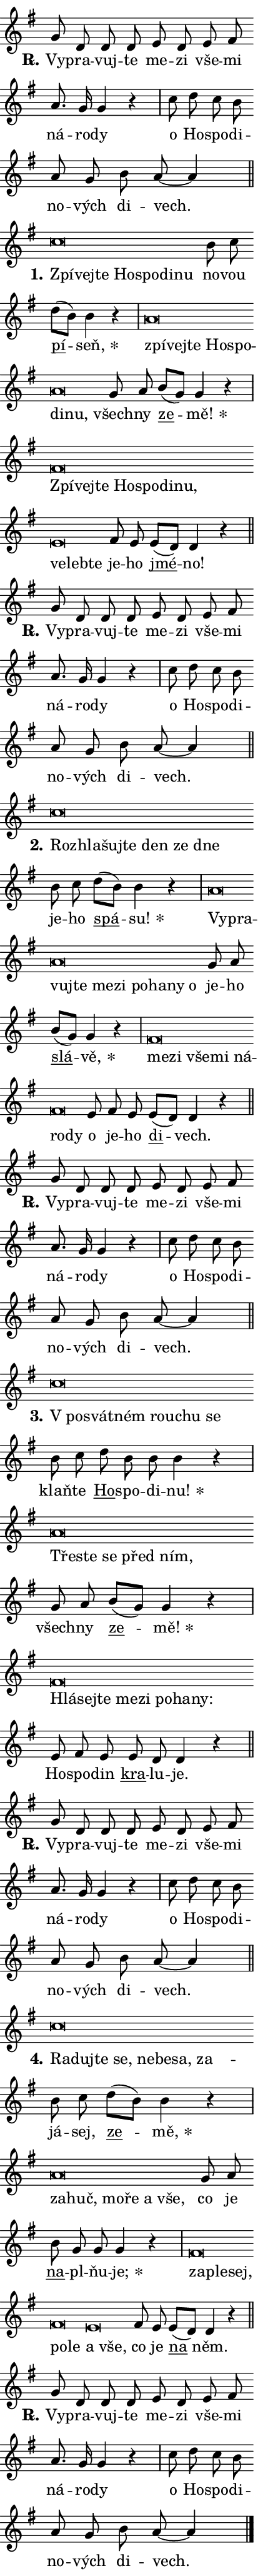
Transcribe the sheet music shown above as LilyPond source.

\version "2.24.0"
\header { tagline = "" }
\paper {
  indent = 0\cm
  top-margin = 0\cm
  right-margin = 0.13\cm % to fit lyric hyphens
  bottom-margin = 0\cm
  left-margin = 0\cm
  paper-width = 7\cm
  page-breaking = #ly:one-page-breaking
  system-system-spacing.basic-distance = #11
  score-system-spacing.basic-distance = #11
  ragged-last = ##f
}


%% Author: Thomas Morley
%% https://lists.gnu.org/archive/html/lilypond-user/2020-05/msg00002.html
#(define (line-position grob)
"Returns position of @var[grob} in current system:
   @code{'start}, if at first time-step
   @code{'end}, if at last time-step
   @code{'middle} otherwise
"
  (let* ((col (ly:item-get-column grob))
         (ln (ly:grob-object col 'left-neighbor))
         (rn (ly:grob-object col 'right-neighbor))
         (col-to-check-left (if (ly:grob? ln) ln col))
         (col-to-check-right (if (ly:grob? rn) rn col))
         (break-dir-left
           (and
             (ly:grob-property col-to-check-left 'non-musical #f)
             (ly:item-break-dir col-to-check-left)))
         (break-dir-right
           (and
             (ly:grob-property col-to-check-right 'non-musical #f)
             (ly:item-break-dir col-to-check-right))))
        (cond ((eqv? 1 break-dir-left) 'start)
              ((eqv? -1 break-dir-right) 'end)
              (else 'middle))))

#(define (tranparent-at-line-position vctor)
  (lambda (grob)
  "Relying on @code{line-position} select the relevant enry from @var{vctor}.
Used to determine transparency,"
    (case (line-position grob)
      ((end) (not (vector-ref vctor 0)))
      ((middle) (not (vector-ref vctor 1)))
      ((start) (not (vector-ref vctor 2))))))

noteHeadBreakVisibility =
#(define-music-function (break-visibility)(vector?)
"Makes @code{NoteHead}s transparent relying on @var{break-visibility}"
#{
  \override NoteHead.transparent =
    #(tranparent-at-line-position break-visibility)
#})

#(define delete-ledgers-for-transparent-note-heads
  (lambda (grob)
    "Reads whether a @code{NoteHead} is transparent.
If so this @code{NoteHead} is removed from @code{'note-heads} from
@var{grob}, which is supposed to be @code{LedgerLineSpanner}.
As a result ledgers are not printed for this @code{NoteHead}"
    (let* ((nhds-array (ly:grob-object grob 'note-heads))
           (nhds-list
             (if (ly:grob-array? nhds-array)
                 (ly:grob-array->list nhds-array)
                 '()))
           ;; Relies on the transparent-property being done before
           ;; Staff.LedgerLineSpanner.after-line-breaking is executed.
           ;; This is fragile ...
           (to-keep
             (remove
               (lambda (nhd)
                 (ly:grob-property nhd 'transparent #f))
               nhds-list)))
      ;; TODO find a better method to iterate over grob-arrays, similiar
      ;; to filter/remove etc for lists
      ;; For now rebuilt from scratch
      (set! (ly:grob-object grob 'note-heads)  '())
      (for-each
        (lambda (nhd)
          (ly:pointer-group-interface::add-grob grob 'note-heads nhd))
        to-keep))))

squashNotes = {
  \override NoteHead.X-extent = #'(-0.2 . 0.2)
  \override NoteHead.Y-extent = #'(-0.75 . 0)
  \override NoteHead.stencil =
    #(lambda (grob)
       (let ((pos (ly:grob-property grob 'staff-position)))
         (begin
           (if (< pos -7) (display "ERROR: Lower brevis then expected\n") (display ""))
           (if (<= pos -6) ly:text-interface::print ly:note-head::print))))
}
unSquashNotes = {
  \revert NoteHead.X-extent
  \revert NoteHead.Y-extent
  \revert NoteHead.stencil
}

hideNotes = \noteHeadBreakVisibility #begin-of-line-visible
unHideNotes = \noteHeadBreakVisibility #all-visible

% work-around for resetting accidentals
% https://lilypond.org/doc/v2.23/Documentation/notation/displaying-rhythms#unmetered-music
cadenzaMeasure = {
  \cadenzaOff
  \partial 1024 s1024
  \cadenzaOn
}

#(define-markup-command (accent layout props text) (markup?)
  "Underline accented syllable"
  (interpret-markup layout props
    #{\markup \override #'(offset . 4.3) \underline { #text }#}))

responsum = \markup \concat {
  "R" \hspace #-1.05 \path #0.1 #'((moveto 0 0.07) (lineto 0.9 0.8)) \hspace #0.05 "."
}

spaceSize = #0.6828661417322834 % exact space size for TeX Gyre Schola

\layout {
  \context {
    \Staff
    \remove "Time_signature_engraver"
    \override LedgerLineSpanner.after-line-breaking = #delete-ledgers-for-transparent-note-heads
  }
  \context {
    \Lyrics {
      \override LyricSpace.minimum-distance = \spaceSize
      \override LyricText.font-name = #"TeX Gyre Schola"
      \override LyricText.font-size = 1
      \override StanzaNumber.font-name = #"TeX Gyre Schola Bold"
      \override StanzaNumber.font-size = 1
    }
  }
  \context {
    \Score 
    \override NoteHead.text =
      #(lambda (grob) 
        (let ((pos (ly:grob-property grob 'staff-position)))
          #{\markup {
            \combine
              \halign #-0.55 \raise #(if (= pos -6) 0 0.5) \override #'(thickness . 2) \draw-line #'(3.2 . 0)
              \musicglyph "noteheads.sM1"
          }#}))
  }
}

% magnetic-lyrics.ily
%
%   written by
%     Jean Abou Samra <jean@abou-samra.fr>
%     Werner Lemberg <wl@gnu.org>
%
%   adapted by
%     Jiri Hon <jiri.hon@gmail.com>
%
% Version 2022-Apr-15

% https://www.mail-archive.com/lilypond-user@gnu.org/msg149350.html

#(define (Left_hyphen_pointer_engraver context)
   "Collect syllable-hyphen-syllable occurrences in lyrics and store
them in properties.  This engraver only looks to the left.  For
example, if the lyrics input is @code{foo -- bar}, it does the
following.

@itemize @bullet
@item
Set the @code{text} property of the @code{LyricHyphen} grob between
@q{foo} and @q{bar} to @code{foo}.

@item
Set the @code{left-hyphen} property of the @code{LyricText} grob with
text @q{foo} to the @code{LyricHyphen} grob between @q{foo} and
@q{bar}.
@end itemize

Use this auxiliary engraver in combination with the
@code{lyric-@/text::@/apply-@/magnetic-@/offset!} hook."
   (let ((hyphen #f)
         (text #f))
     (make-engraver
      (acknowledgers
       ((lyric-syllable-interface engraver grob source-engraver)
        (set! text grob)))
      (end-acknowledgers
       ((lyric-hyphen-interface engraver grob source-engraver)
        ;(when (not (grob::has-interface grob 'lyric-space-interface))
          (set! hyphen grob)));)
      ((stop-translation-timestep engraver)
       (when (and text hyphen)
         (ly:grob-set-object! text 'left-hyphen hyphen))
       (set! text #f)
       (set! hyphen #f)))))

#(define (lyric-text::apply-magnetic-offset! grob)
   "If the space between two syllables is less than the value in
property @code{LyricText@/.details@/.squash-threshold}, move the right
syllable to the left so that it gets concatenated with the left
syllable.

Use this function as a hook for
@code{LyricText@/.after-@/line-@/breaking} if the
@code{Left_@/hyphen_@/pointer_@/engraver} is active."
   (let ((hyphen (ly:grob-object grob 'left-hyphen #f)))
     (when hyphen
       (let ((left-text (ly:spanner-bound hyphen LEFT)))
         (when (grob::has-interface left-text 'lyric-syllable-interface)
           (let* ((common (ly:grob-common-refpoint grob left-text X))
                  (this-x-ext (ly:grob-extent grob common X))
                  (left-x-ext
                   (begin
                     ;; Trigger magnetism for left-text.
                     (ly:grob-property left-text 'after-line-breaking)
                     (ly:grob-extent left-text common X)))
                  ;; `delta` is the gap width between two syllables.
                  (delta (- (interval-start this-x-ext)
                            (interval-end left-x-ext)))
                  (details (ly:grob-property grob 'details))
                  (threshold (assoc-get 'squash-threshold details 0.2)))
             (when (< delta threshold)
               (let* (;; We have to manipulate the input text so that
                      ;; ligatures crossing syllable boundaries are not
                      ;; disabled.  For languages based on the Latin
                      ;; script this is essentially a beautification.
                      ;; However, for non-Western scripts it can be a
                      ;; necessity.
                      (lt (ly:grob-property left-text 'text))
                      (rt (ly:grob-property grob 'text))
                      (is-space (grob::has-interface hyphen 'lyric-space-interface))
                      (space (if is-space " " ""))
                      (extra-delta (if is-space spaceSize 0))
                      ;; Append new syllable.
                      (ltrt-space (if (and (string? lt) (string? rt))
                                (string-append lt space rt)
                                (make-concat-markup (list lt space rt))))
                      ;; Right-align `ltrt` to the right side.
                      (ltrt-space-markup (grob-interpret-markup
                               grob
                               (make-translate-markup
                                (cons (interval-length this-x-ext) 0)
                                (make-right-align-markup ltrt-space)))))
                 (begin
                   ;; Don't print `left-text`.
                   (ly:grob-set-property! left-text 'stencil #f)
                   ;; Set text and stencil (which holds all collected
                   ;; syllables so far) and shift it to the left.
                   (ly:grob-set-property! grob 'text ltrt-space)
                   (ly:grob-set-property! grob 'stencil ltrt-space-markup)
                   (ly:grob-translate-axis! grob (- (- delta extra-delta)) X))))))))))


#(define (lyric-hyphen::displace-bounds-first grob)
   ;; Make very sure this callback isn't triggered too early.
   (let ((left (ly:spanner-bound grob LEFT))
         (right (ly:spanner-bound grob RIGHT)))
     (ly:grob-property left 'after-line-breaking)
     (ly:grob-property right 'after-line-breaking)
     (ly:lyric-hyphen::print grob)))

squashThreshold = #0.4

\layout {
  \context {
    \Lyrics
    \consists #Left_hyphen_pointer_engraver
    \override LyricText.after-line-breaking =
      #lyric-text::apply-magnetic-offset!
    \override LyricHyphen.stencil = #lyric-hyphen::displace-bounds-first
    \override LyricText.details.squash-threshold = \squashThreshold
    \override LyricHyphen.minimum-distance = 0
    \override LyricHyphen.minimum-length = \squashThreshold
  }
}

squashText = \override LyricText.details.squash-threshold = 9999
unSquashText = \override LyricText.details.squash-threshold = \squashThreshold

leftText = \override LyricText.self-alignment-X = #LEFT
unLeftText = \revert LyricText.self-alignment-X

starOffset = #(lambda (grob) 
                (let ((x_offset (ly:self-alignment-interface::aligned-on-x-parent grob)))
                  (if (= x_offset 0) 0 (+ x_offset 1.2))))

star = #(define-music-function (syllable)(string?)
"Append star separator at the end of a syllable"
#{
  \once \override LyricText.X-offset = #starOffset
  \lyricmode { \markup {
    #syllable
    \override #'((font-name . "TeX Gyre Schola Bold")) \hspace #0.2 \lower #0.65 \larger "*"
  } }
#})

starAccent = #(define-music-function (syllable)(string?)
"Append star separator at the end of a syllable and make accent"
#{
  \once \override LyricText.X-offset = #starOffset
  \lyricmode { \markup {
    \accent #syllable
    \override #'((font-name . "TeX Gyre Schola Bold")) \hspace #0.2 \lower #0.65 \larger "*"
  } }
#})

breath = #(define-music-function (syllable)(string?)
"Append breathing indicator at the end of a syllable"
#{
  \lyricmode { \markup { #syllable "+" } }
#})

optionalBreath = #(define-music-function (syllable)(string?)
"Append optional breathing indicator at the end of a syllable"
#{
  \lyricmode { \markup { #syllable "(+)" } }
#})


\score {
    <<
        \new Voice = "melody" { \cadenzaOn \key g \major \relative { g'8 d d d e d e fis \bar "" a8. g16 g4 r \cadenzaMeasure \bar "|" c8 d c b \bar "" a g b a~ a4 \cadenzaMeasure \bar "||" \break } }
        \new Lyrics \lyricsto "melody" { \lyricmode { \set stanza = \responsum
Vy -- pra -- vuj -- te me -- zi vše -- mi ná -- ro -- dy o Ho -- spo -- di -- no -- vých di -- vech. } }
    >>
    \layout {}
}

\score {
    <<
        \new Voice = "melody" { \cadenzaOn \key g \major \relative { \squashNotes c''\breve*1/16 \hideNotes \breve*1/16 \bar "" \breve*1/16 \bar "" \breve*1/16 \bar "" \breve*1/16 \bar "" \breve*1/16 \breve*1/16 \bar "" \unHideNotes \unSquashNotes b8 c \bar "" d[( b)] b4 r \cadenzaMeasure \bar "|" \squashNotes a\breve*1/16 \hideNotes \breve*1/16 \bar "" \breve*1/16 \bar "" \breve*1/16 \bar "" \breve*1/16 \bar "" \breve*1/16 \breve*1/16 \bar "" \unHideNotes \unSquashNotes g8 a \bar "" b[( g)] g4 r \cadenzaMeasure \bar "|" \squashNotes fis\breve*1/16 \hideNotes \breve*1/16 \bar "" \breve*1/16 \bar "" \breve*1/16 \bar "" \breve*1/16 \bar "" \breve*1/16 \breve*1/16 \bar "" \unHideNotes \unSquashNotes \squashNotes e\breve*1/16 \hideNotes \breve*1/16 \breve*1/16 \bar "" \unHideNotes \unSquashNotes fis8 e \bar "" e[( d)] d4 r \cadenzaMeasure \bar "||" \break } }
        \new Lyrics \lyricsto "melody" { \lyricmode { \set stanza = "1."
\leftText Zpí -- \squashText vej -- te Ho -- spo -- di -- nu \unLeftText \unSquashText no -- vou \markup \accent pí -- \star seň, \leftText zpí -- \squashText vej -- te Ho -- spo -- di -- nu, \unLeftText \unSquashText všech -- ny \markup \accent ze -- \star mě! \leftText Zpí -- \squashText vej -- te Ho -- spo -- di -- nu, \unSquashText ve -- \squashText leb -- te \unLeftText \unSquashText je -- ho \markup \accent jmé -- no! } }
    >>
    \layout {}
}

\score {
    <<
        \new Voice = "melody" { \cadenzaOn \key g \major \relative { g'8 d d d e d e fis \bar "" a8. g16 g4 r \cadenzaMeasure \bar "|" c8 d c b \bar "" a g b a~ a4 \cadenzaMeasure \bar "||" \break } }
        \new Lyrics \lyricsto "melody" { \lyricmode { \set stanza = \responsum
Vy -- pra -- vuj -- te me -- zi vše -- mi ná -- ro -- dy o Ho -- spo -- di -- no -- vých di -- vech. } }
    >>
    \layout {}
}

\score {
    <<
        \new Voice = "melody" { \cadenzaOn \key g \major \relative { \squashNotes c''\breve*1/16 \hideNotes \breve*1/16 \bar "" \breve*1/16 \bar "" \breve*1/16 \bar "" \breve*1/16 \bar "" \breve*1/16 \breve*1/16 \bar "" \unHideNotes \unSquashNotes b8 c \bar "" d[( b)] b4 r \cadenzaMeasure \bar "|" \squashNotes a\breve*1/16 \hideNotes \breve*1/16 \bar "" \breve*1/16 \bar "" \breve*1/16 \bar "" \breve*1/16 \bar "" \breve*1/16 \bar "" \breve*1/16 \bar "" \breve*1/16 \bar "" \breve*1/16 \breve*1/16 \bar "" \unHideNotes \unSquashNotes g8 a \bar "" b[( g)] g4 r \cadenzaMeasure \bar "|" \squashNotes fis\breve*1/16 \hideNotes \breve*1/16 \bar "" \breve*1/16 \bar "" \breve*1/16 \bar "" \breve*1/16 \bar "" \breve*1/16 \breve*1/16 \bar "" \unHideNotes \unSquashNotes e8 fis8 e \bar "" e[( d)] d4 r \cadenzaMeasure \bar "||" \break } }
        \new Lyrics \lyricsto "melody" { \lyricmode { \set stanza = "2."
\leftText Roz -- \squashText hla -- šuj -- te den ze dne \unLeftText \unSquashText je -- ho \markup \accent spá -- \star su! \leftText Vy -- \squashText pra -- vuj -- te me -- zi po -- ha -- ny o \unLeftText \unSquashText je -- ho \markup \accent slá -- \star vě, \leftText me -- \squashText zi vše -- mi ná -- ro -- dy \unLeftText \unSquashText o je -- ho \markup \accent di -- vech. } }
    >>
    \layout {}
}

\score {
    <<
        \new Voice = "melody" { \cadenzaOn \key g \major \relative { g'8 d d d e d e fis \bar "" a8. g16 g4 r \cadenzaMeasure \bar "|" c8 d c b \bar "" a g b a~ a4 \cadenzaMeasure \bar "||" \break } }
        \new Lyrics \lyricsto "melody" { \lyricmode { \set stanza = \responsum
Vy -- pra -- vuj -- te me -- zi vše -- mi ná -- ro -- dy o Ho -- spo -- di -- no -- vých di -- vech. } }
    >>
    \layout {}
}

\score {
    <<
        \new Voice = "melody" { \cadenzaOn \key g \major \relative { \squashNotes c''\breve*1/16 \hideNotes \breve*1/16 \bar "" \breve*1/16 \bar "" \breve*1/16 \bar "" \breve*1/16 \breve*1/16 \bar "" \unHideNotes \unSquashNotes b8 c \bar "" d b b b4 r \cadenzaMeasure \bar "|" \squashNotes a\breve*1/16 \hideNotes \breve*1/16 \bar "" \breve*1/16 \bar "" \breve*1/16 \breve*1/16 \bar "" \unHideNotes \unSquashNotes g8 a \bar "" b[( g)] g4 r \cadenzaMeasure \bar "|" \squashNotes fis\breve*1/16 \hideNotes \breve*1/16 \bar "" \breve*1/16 \bar "" \breve*1/16 \bar "" \breve*1/16 \bar "" \breve*1/16 \bar "" \breve*1/16 \breve*1/16 \bar "" \unHideNotes \unSquashNotes e8 fis8 e \bar "" e d d4 r \cadenzaMeasure \bar "||" \break } }
        \new Lyrics \lyricsto "melody" { \lyricmode { \set stanza = "3."
\leftText "V po" -- \squashText svát -- ném rou -- chu se \unLeftText \unSquashText klaň -- te \markup \accent Ho -- spo -- di -- \star nu! \leftText Tře -- \squashText ste se před ním, \unLeftText \unSquashText všech -- ny \markup \accent ze -- \star mě! \leftText Hlá -- \squashText sej -- te me -- zi po -- ha -- ny: \unLeftText \unSquashText Ho -- spo -- din \markup \accent kra -- lu -- je. } }
    >>
    \layout {}
}

\score {
    <<
        \new Voice = "melody" { \cadenzaOn \key g \major \relative { g'8 d d d e d e fis \bar "" a8. g16 g4 r \cadenzaMeasure \bar "|" c8 d c b \bar "" a g b a~ a4 \cadenzaMeasure \bar "||" \break } }
        \new Lyrics \lyricsto "melody" { \lyricmode { \set stanza = \responsum
Vy -- pra -- vuj -- te me -- zi vše -- mi ná -- ro -- dy o Ho -- spo -- di -- no -- vých di -- vech. } }
    >>
    \layout {}
}

\score {
    <<
        \new Voice = "melody" { \cadenzaOn \key g \major \relative { \squashNotes c''\breve*1/16 \hideNotes \breve*1/16 \bar "" \breve*1/16 \bar "" \breve*1/16 \bar "" \breve*1/16 \bar "" \breve*1/16 \bar "" \breve*1/16 \breve*1/16 \bar "" \unHideNotes \unSquashNotes b8 c \bar "" d[( b)] b4 r \cadenzaMeasure \bar "|" \squashNotes a\breve*1/16 \hideNotes \breve*1/16 \bar "" \breve*1/16 \bar "" \breve*1/16 \bar "" \breve*1/16 \breve*1/16 \bar "" \unHideNotes \unSquashNotes g8 a \bar "" b g g g4 r \cadenzaMeasure \bar "|" \squashNotes fis\breve*1/16 \hideNotes \breve*1/16 \bar "" \breve*1/16 \bar "" \breve*1/16 \breve*1/16 \bar "" \unHideNotes \unSquashNotes \squashNotes e\breve*1/16 \hideNotes \breve*1/16 \bar "" \unHideNotes \unSquashNotes fis8 e \bar "" e[( d)] d4 r \cadenzaMeasure \bar "||" \break } }
        \new Lyrics \lyricsto "melody" { \lyricmode { \set stanza = "4."
\leftText Ra -- \squashText duj -- te se, ne -- be -- sa, za -- \unLeftText \unSquashText já -- sej, \markup \accent ze -- \star mě, \leftText za -- \squashText huč, mo -- ře a vše, \unLeftText \unSquashText co je \markup \accent na -- pl -- ňu -- \star je; \leftText za -- \squashText ple -- sej, po -- le \unSquashText a \squashText vše, \unLeftText \unSquashText co je \markup \accent na něm. } }
    >>
    \layout {}
}

\score {
    <<
        \new Voice = "melody" { \cadenzaOn \key g \major \relative { g'8 d d d e d e fis \bar "" a8. g16 g4 r \cadenzaMeasure \bar "|" c8 d c b \bar "" a g b a~ a4 \cadenzaMeasure \bar "||" \break } \bar "|." }
        \new Lyrics \lyricsto "melody" { \lyricmode { \set stanza = \responsum
Vy -- pra -- vuj -- te me -- zi vše -- mi ná -- ro -- dy o Ho -- spo -- di -- no -- vých di -- vech. } }
    >>
    \layout {}
}
